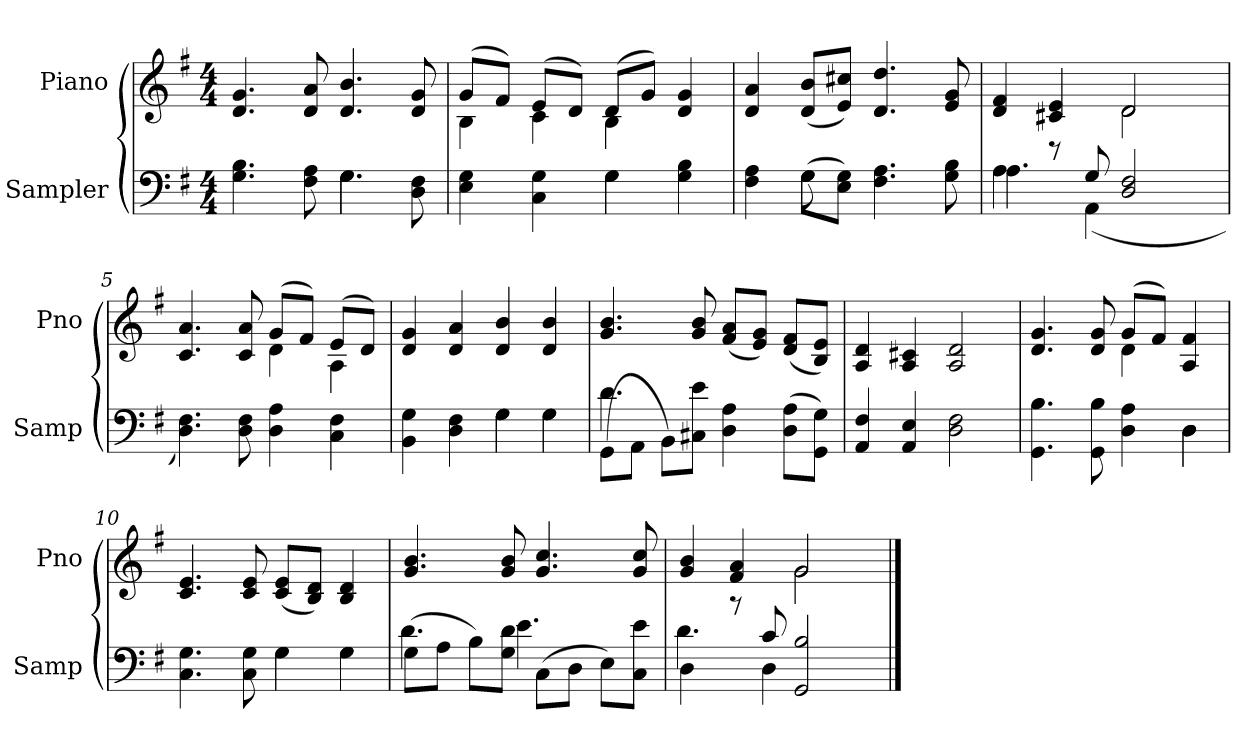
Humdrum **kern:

**kern	**kern
*part2	*part1
*staff2	*staff1
*I"Sampler	*I"Piano
*I'Samp	*I'Pno
*clefF4	*clefG2
*k[f#]	*k[f#]
*G:	*G:
*M4/4	*M4/4
=1	=1
*^	*
4.G 4.B	2ryy	4.d 4.g
8F# 8A	.	8d 8a
4.G\	4.G	4.d 4.b
8D 8F#	8ryy	8d 8g
=2	=2	=2
*	*	*^
4E 4G	2ryy	(8g/L	4B
.	.	8f#/J)	.
4C 4G	.	(8e/L	4c
.	.	8d/J)	.
4G\	4G	(8d/L	4B
.	.	8g/J)	.
4G 4B	4ryy	4d 4g	4ryy
*	*	*v	*v
=3	=3	=3
4F# 4A	4ryy	4d 4a
(8G\L	8G	(8d/ 8b/L
8E\ 8G\J)	2ryy	8e/ 8cc#X/J)
4.F# 4.A	.	4.d 4.dd
8G 8B	8ryy	8e 8g
=4	=4	=4
*	*	*^
4A\	4.A	4d 4f#	2ryy
8r	.	4c#X 4e	.
8G/	(4AA	.	.
2D 2F#	.	2d/	2d
.	4.ryy	.	.
*v	*v	*	*
=5	=5	=5
4.D 4.F#)	4.c 4.a	2ryy
8D 8F#	8c 8a	.
4D 4A	(8g/L	4d
.	8f#/J)	.
4C 4F#	(8e/L	4A
.	8d/J)	.
*	*v	*v
=6	=6
*^	*
4BB 4G	2ryy	4d 4g
4D 4F#	.	4d 4a
4G\	4G	4d 4b
4G\	4G	4d 4b
=7	=7	=7
(8GG\L	4.d	4.g 4.b
8AA\J	.	.
8BB\L)	.	.
8C#X\ 8e\J	2ryy	8g 8b
4D 4A	.	(8f#/ 8a/L
.	.	8e/ 8g/J)
(8D\ 8A\L	.	(8d/ 8f#/L
8GG\ 8G\J)	8ryy	8B/ 8e/J)
*v	*v	*
=8	=8
4AA 4F#	4A 4d
4AA 4E	4A 4c#X
2D 2F#	2A 2d
=9	=9
*^	*^
4.GG 4.B	2.ryy	4.d 4.g	2ryy
8GG 8B	.	8d 8g	.
4D 4A	.	(8g/L	4d
.	.	8f#/J)	.
4D\	4D	4A 4f#	4ryy
*	*	*v	*v
=10	=10	=10
4.C 4.G	2ryy	4.c 4.e
8C 8G	.	8c 8e
4G\	4G	(8c/ 8e/L
.	.	8B/ 8d/J)
4G\	4G	4B 4d
=11	=11	=11
(8G\L	4.d	4.g 4.b
8A\J	.	.
8B\L)	.	.
8G\ 8d\J	4.e	8g 8b
(8C\L	.	4.g 4.cc
8D\J	.	.
8E\L)	4ryy	.
8C\ 8e\J	.	8g 8cc
=12	=12	=12
*	*	*^
4D\	4.d	4g 4b	2ryy
8r	.	4f# 4a	.
8c/	4D	.	.
2GG 2B	.	2g/	2g
.	4.ryy	.	.
*v	*v	*	*
*	*v	*v
==	==
*-	*-
